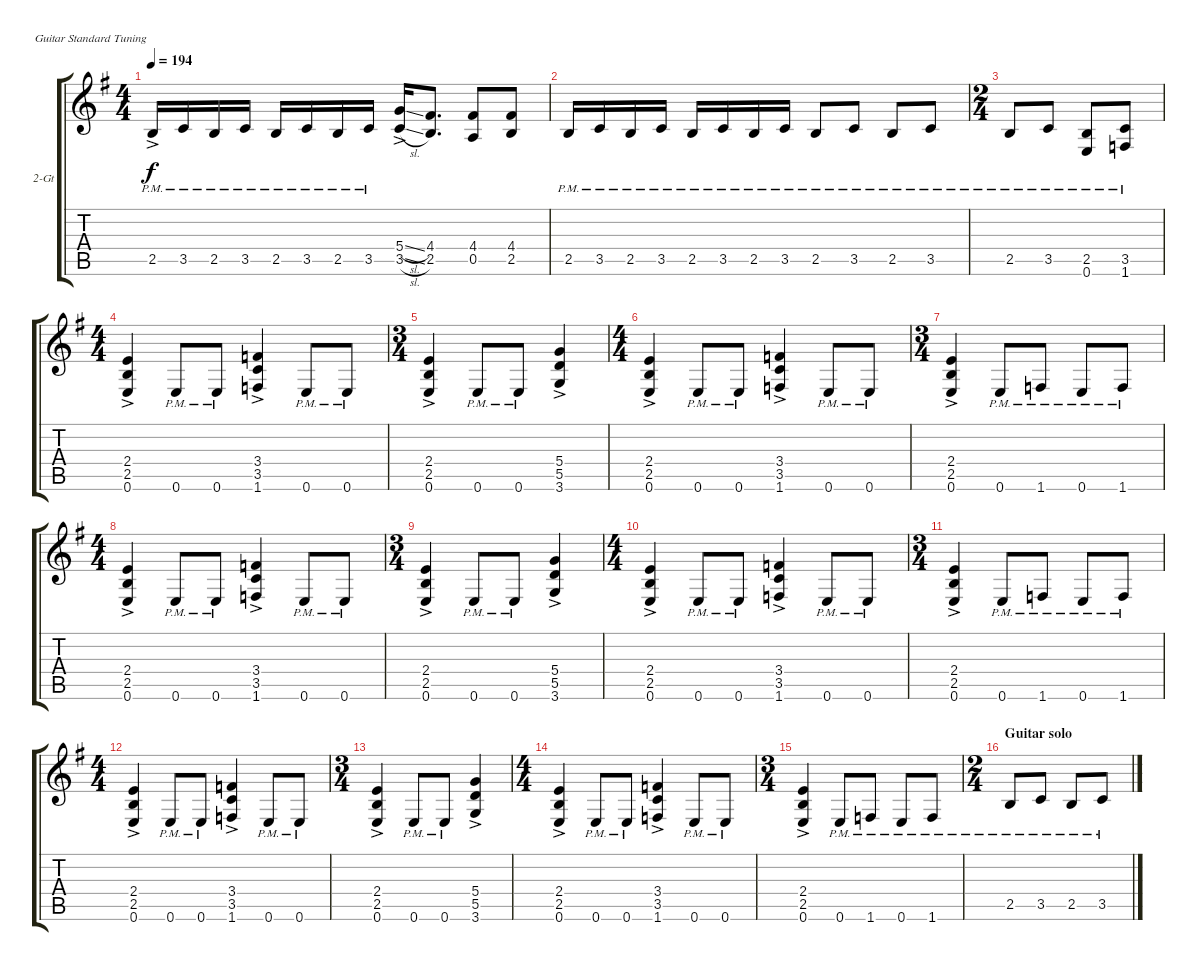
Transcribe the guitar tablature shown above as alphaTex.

\bracketExtendMode groupsimilarinstruments
\firstSystemTrackNameOrientation horizontal
\otherSystemsTrackNameOrientation horizontal
\track ("2-Gt" "2-Gt") {instrument distortionguitar}
\staff {score tabs}
\tuning (E4 B3 G3 D3 A2 E2)
\ts (4 4)
\tempo 194
\clef g2
\scale
1.05549
\ks g
2.5{ac pm}.16{dy f} 3.5{pm}.16 2.5{pm}.16 3.5{pm}.16 2.5{pm}.16 3.5{pm}.16 2.5{pm}.16 3.5{pm}.16 (5.4{sl ac} 3.5{sl}).16 (4.4 2.5).8{d} (4.4 0.5).8 (4.4 2.5).8 |
\scale
0.944515 2.5{pm}.16 3.5{pm}.16 2.5{pm}.16 3.5{pm}.16 2.5{pm}.16 3.5{pm}.16 2.5{pm}.16 3.5{pm}.16 2.5{pm}.8 3.5{pm}.8 2.5{pm}.8 3.5{pm}.8 |
\ts (2 4)
\scale
1.08575 2.5{pm}.8 3.5{pm}.8 (2.5{pm} 0.6{pm}).8 (3.5{pm} 1.6{pm}).8 |
\ts (4 4)
\scale
0.91425 (2.4{ac} 2.5{ac} 0.6{ac}).4 0.6{pm}.8 0.6{pm}.8 (3.4{ac} 3.5{ac} 1.6{ac}).4 0.6{pm}.8 0.6{pm}.8 |
\ts (3 4)
\scale
1.08575 (2.4{ac} 2.5{ac} 0.6{ac}).4 0.6{pm}.8 0.6{pm}.8 (5.4{ac} 5.5{ac} 3.6{ac}).4 |
\ts (4 4)
\scale
0.91425 (2.4{ac} 2.5{ac} 0.6{ac}).4 0.6{pm}.8 0.6{pm}.8 (3.4{ac} 3.5{ac} 1.6{ac}).4 0.6{pm}.8 0.6{pm}.8 |
\ts (3 4)
\scale
1.08575 (2.4{ac} 2.5{ac} 0.6{ac}).4 0.6{pm}.8 1.6{pm}.8 0.6{pm}.8 1.6{pm}.8 |
\ts (4 4)
\scale
0.91425 (2.4{ac} 2.5{ac} 0.6{ac}).4 0.6{pm}.8 0.6{pm}.8 (3.4{ac} 3.5{ac} 1.6{ac}).4 0.6{pm}.8 0.6{pm}.8 |
\ts (3 4)
\scale
1.08575 (2.4{ac} 2.5{ac} 0.6{ac}).4 0.6{pm}.8 0.6{pm}.8 (5.4{ac} 5.5{ac} 3.6{ac}).4 |
\ts (4 4)
\scale
0.91425 (2.4{ac} 2.5{ac} 0.6{ac}).4 0.6{pm}.8 0.6{pm}.8 (3.4{ac} 3.5{ac} 1.6{ac}).4 0.6{pm}.8 0.6{pm}.8 |
\ts (3 4)
\scale
1.08575 (2.4{ac} 2.5{ac} 0.6{ac}).4 0.6{pm}.8 1.6{pm}.8 0.6{pm}.8 1.6{pm}.8 |
\ts (4 4)
\scale
0.91425 (2.4{ac} 2.5{ac} 0.6{ac}).4 0.6{pm}.8 0.6{pm}.8 (3.4{ac} 3.5{ac} 1.6{ac}).4 0.6{pm}.8 0.6{pm}.8 |
\ts (3 4)
\scale
1.08575 (2.4{ac} 2.5{ac} 0.6{ac}).4 0.6{pm}.8 0.6{pm}.8 (5.4{ac} 5.5{ac} 3.6{ac}).4 |
\ts (4 4)
\scale
0.91425 (2.4{ac} 2.5{ac} 0.6{ac}).4 0.6{pm}.8 0.6{pm}.8 (3.4{ac} 3.5{ac} 1.6{ac}).4 0.6{pm}.8 0.6{pm}.8 |
\ts (3 4)
\scale
1.08575 (2.4{ac} 2.5{ac} 0.6{ac}).4 0.6{pm}.8 1.6{pm}.8 0.6{pm}.8 1.6{pm}.8 |
\ts (2 4)
\section ("" "Guitar solo")
\scale
0.91425 2.5{pm}.8 3.5{pm}.8 2.5{pm}.8 3.5{pm}.8
